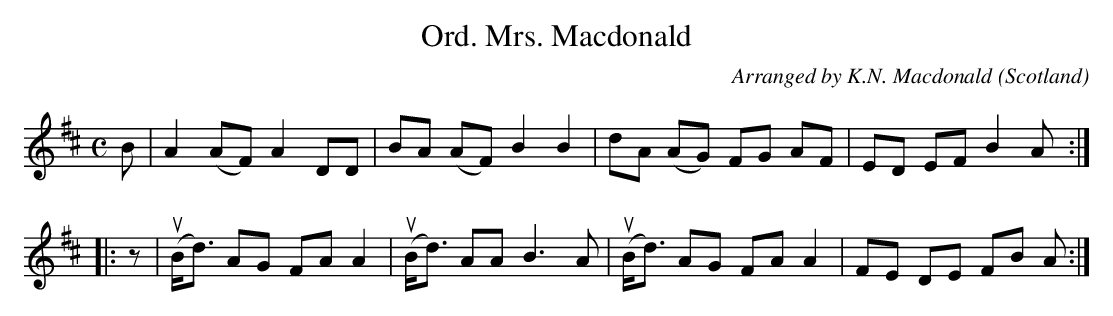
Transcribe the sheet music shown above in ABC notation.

X:1
U:~=!turn!
T:Mrs. Macdonald, Ord.
C:Arranged by K.N. Macdonald
O:Scotland
M:C
L:1/8
K:A mix
B | A2 (AF) A2 DD | BA (AF) B2 B2 | dA (AG) FG AF | ED EF B2 A ::
z | u(B<d) AG FA A2 | u(B<d) AA B3 A | u(B<d) AG FA A2 | FE DE FB A :|
